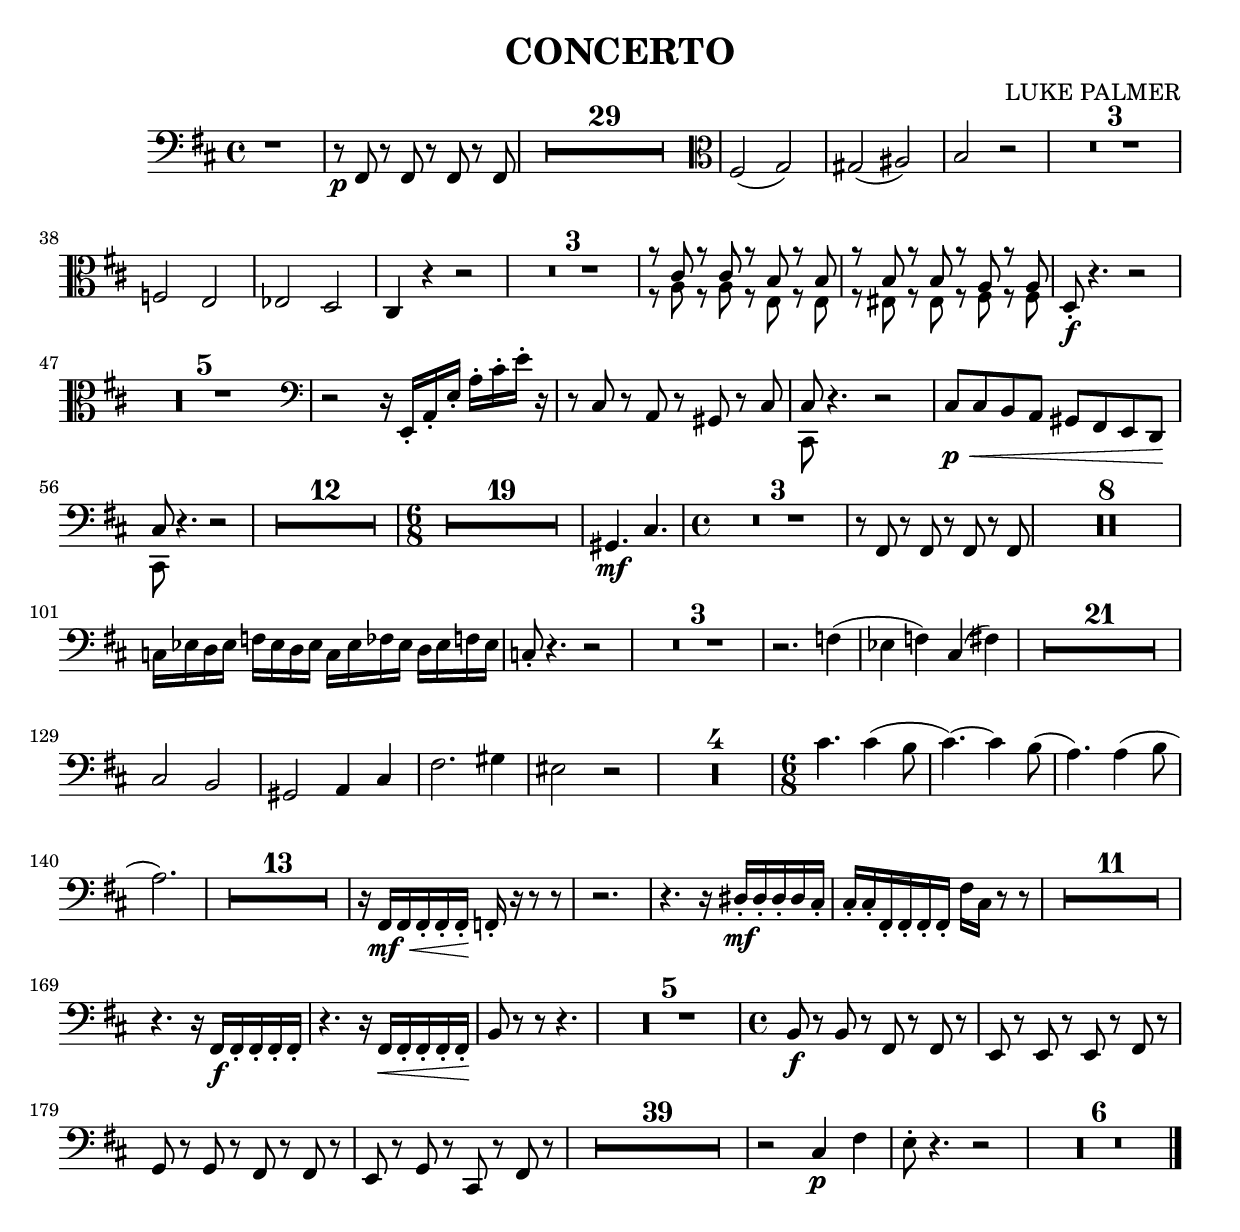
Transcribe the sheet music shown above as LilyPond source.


mvmtOneBassoon = \relative fis, {
  \clef bass
  \time 4/4
  \key b \minor
  
  r1
  | r8\p fis r8 fis r8 fis r8 fis
  | R1*29
  \clef alto
  | fis'2( g) 
  | gis( ais)
  | b r
  | R1*3
  | f2 e 
  | ees d
  | cis4 r4 r2
  | R1*3
  | << { r8 cis' r cis r b r b } \\
       { r8 a   r a   r e r e } >>
  | << { r8 b' r b r a r a } \\
       { r8 eis r eis r fis r fis } >>
  | d8-.\f r4. r2
  | R1*5
  \clef bass
  | r2 r16 e,-. a-. e'-. a-. cis-. e-. r
  | r8 cis, r a r gis r cis
  | << cis \\ cis, >> r4. r2
  | cis'8\p\< cis b a gis fis e d\!
  | << cis' \\ cis, >> r4. r2
  | R1*12
  \time 6/8
  | R2.*19
  | gis'4.\mf cis
  \time 4/4
  | R1*3
  | r8 fis, r fis r fis r fis
  | R1*8
  | c'16 ees d ees f ees d ees c ees fes ees d ees f ees
  | c8-. r4. r2
  | R1*3
  | r2. f4(
  | ees f) cis( fis)
  | R1*21
  | cis2 b
  | gis a4 cis4
  | fis2. gis4
  | eis2 r
  | R1*4
  \time 6/8
  | cis'4. cis4( b8
  | cis4.)~ cis4 b8(
  | a4.) a4( b8
  | a2.)
  | R2.*13
  | r16 fis,\mf\< fis fis-. fis-. fis-.\! f-. r r8 r8
  | r2.
  | r4. r16 dis'-.\mf dis-. dis-. dis cis-.
  | cis-. cis-. fis,-. fis-. fis-. fis-. fis' cis r8 r8
  | R2.*11
  | r4. r16 fis,\f fis-. fis-. fis-. fis-.
  | r4. r16 fis\< fis-. fis-. fis-. fis-.\!
  | b8 r r r4.
  | R2.*5
  \time 4/4
  | b8\f r b r fis r fis r
  | e r e r e r fis r
  | g r g r fis r fis r 
  | e r g r cis, r fis r
  | R1*39
  | r2 cis'4\p fis
  | e8-. r4. r2
  | R1*6
  | \bar "|."
}


\book {
	\header {
		composer = "LUKE PALMER"
		title = "CONCERTO"
	}

	\score {
		<<
			\context Staff = mvmtOneBassoon <<
				\set Staff.midiInstrument = "bassoon"
				\set Score.skipBars = ##t
                #(set-accidental-style 'modern-voice)
				\mvmtOneBassoon
			>>
		>>
	}
}
